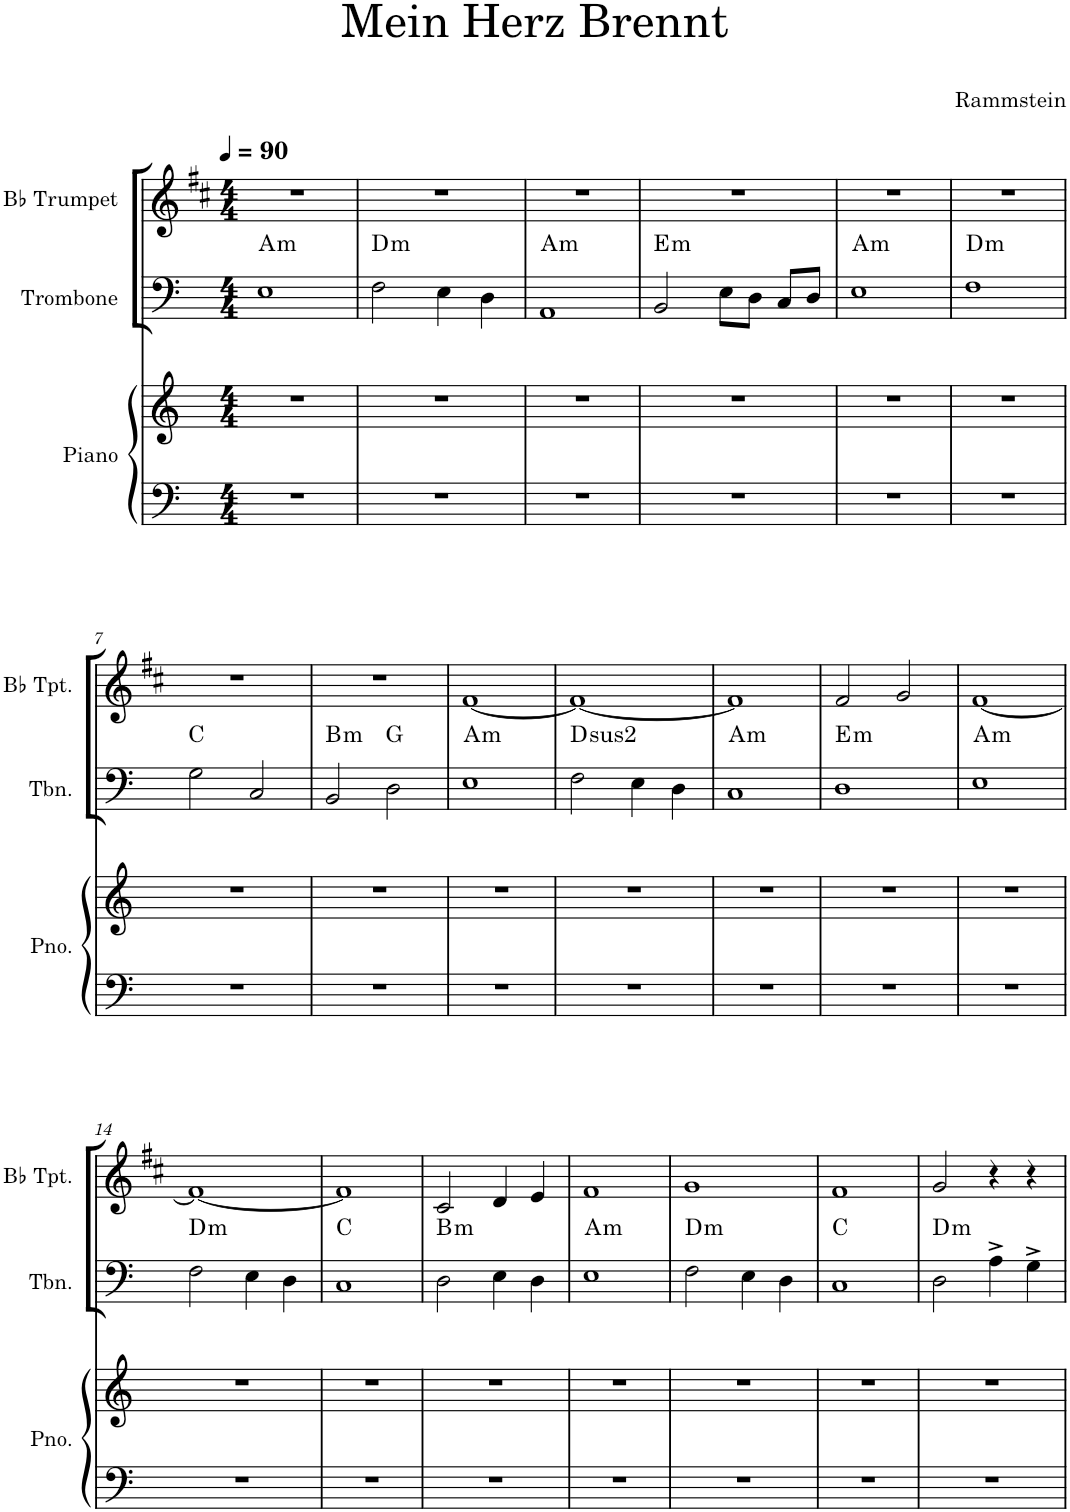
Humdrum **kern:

**kern	**kern	**kern	**harte	**kern
*part3	*part3	*part2	*part2	*part1
*staff4	*staff3	*staff2	*	*staff1
*I"Piano	*	*I"Trombone	*	*I"Bb Trumpet
*I'Pno.	*	*I'Tbn.	*	*I'Bb Tpt.
*clefF4	*clefG2	*clefF4	*	*clefG2
*	*	*	*	*Trd1c2
*k[]	*k[]	*k[]	*	*k[f#c#]
*M4/4	*M4/4	*M4/4	*	*M4/4
*MM90	*MM90	*MM90	*	*MM90
=1	=1	=1	=1	=1
!	!	!	!LO:H:kt=m	!
1r	1r	1E	A:min	1r
=2	=2	=2	=2	=2
!	!	!	!LO:H:kt=m	!
1r	1r	2F\	D:min	1r
.	.	4E\	.	.
.	.	4D\	.	.
=3	=3	=3	=3	=3
!	!	!	!LO:H:kt=m	!
1r	1r	1AA	A:min	1r
=4	=4	=4	=4	=4
!	!	!	!LO:H:kt=m	!
1r	1r	2BB/	E:min	1r
.	.	8E\L	.	.
.	.	8D\J	.	.
.	.	8C/L	.	.
.	.	8D/J	.	.
=5	=5	=5	=5	=5
!	!	!	!LO:H:kt=m	!
1r	1r	1E	A:min	1r
=6	=6	=6	=6	=6
!	!	!	!LO:H:kt=m	!
1r	1r	1F	D:min	1r
!!LO:LB:g=z
=7	=7	=7	=7	=7
1r	1r	2G\	C:maj	1r
.	.	2C/	.	.
=8	=8	=8	=8	=8
!	!	!	!LO:H:kt=m	!
1r	1r	2BB/	B:min	1r
.	.	2D\	G:maj	.
=9	=9	=9	=9	=9
!	!	!	!LO:H:kt=m	!
1r	1r	1E	A:min	[1f#
=10	=10	=10	=10	=10
!	!	!	!LO:H:kt=2	!
1r	1r	2F\	D:(1,2,5)	1f#_
.	.	4E\	.	.
.	.	4D\	.	.
=11	=11	=11	=11	=11
!	!	!	!LO:H:kt=m	!
1r	1r	1C	A:min	1f#]
=12	=12	=12	=12	=12
!	!	!	!LO:H:kt=m	!
1r	1r	1D	E:min	2f#/
.	.	.	.	2g/
=13	=13	=13	=13	=13
!	!	!	!LO:H:kt=m	!
1r	1r	1E	A:min	[1f#
!!LO:LB:g=z
=14	=14	=14	=14	=14
!	!	!	!LO:H:kt=m	!
1r	1r	2F\	D:min	1f#_
.	.	4E\	.	.
.	.	4D\	.	.
=15	=15	=15	=15	=15
1r	1r	1C	C:maj	1f#]
=16	=16	=16	=16	=16
!	!	!	!LO:H:kt=m	!
1r	1r	2D\	B:min	2c#/
.	.	4E\	.	4d/
.	.	4D\	.	4e/
=17	=17	=17	=17	=17
!	!	!	!LO:H:kt=m	!
1r	1r	1E	A:min	1f#
=18	=18	=18	=18	=18
!	!	!	!LO:H:kt=m	!
1r	1r	2F\	D:min	1g
.	.	4E\	.	.
.	.	4D\	.	.
=19	=19	=19	=19	=19
1r	1r	1C	C:maj	1f#
=20	=20	=20	=20	=20
!	!	!	!LO:H:kt=m	!
1r	1r	2D\	D:min	2g/
.	.	4A^\	.	4r
.	.	4G^\	.	4r
=	=	=	=	=
*-	*-	*-	*-	*-
